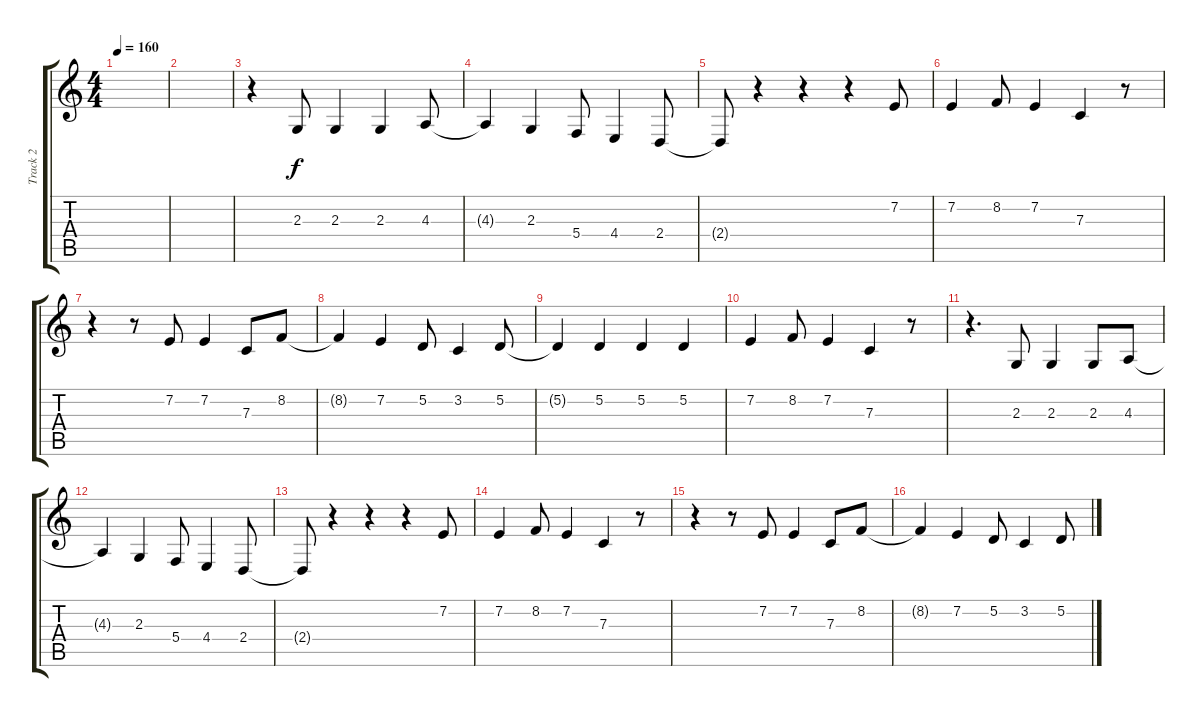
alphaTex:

\track ("Track 2" "Track 2") {instrument englishhorn}
\staff {score tabs}
\tuning (D4 A3 F3 C3 G2 D2) {hide}
\ts (4 4)
\tempo 160
\clef g2
\ks c
|
|
r.4 2.3.8 2.3.4 2.3.4 4.3.8 |
4.3{t}.4 2.3.4 5.4.8 4.4.4 2.4.8 |
2.4{t}.8 r.4 r.4 r.4 7.2.8 |
7.2.4 8.2.8 7.2.4 7.3.4 r.8 |
r.4 r.8 7.2.8 7.2.4 7.3.8 8.2.8 |
8.2{t}.4 7.2.4 5.2.8 3.2.4 5.2.8 |
5.2{t}.4 5.2.4 5.2.4 5.2.4 |
7.2.4 8.2.8 7.2.4 7.3.4 r.8 |
r.4{d} 2.3.8 2.3.4 2.3.8 4.3.8 |
4.3{t}.4 2.3.4 5.4.8 4.4.4 2.4.8 |
2.4{t}.8 r.4 r.4 r.4 7.2.8 |
7.2.4 8.2.8 7.2.4 7.3.4 r.8 |
r.4 r.8 7.2.8 7.2.4 7.3.8 8.2.8 |
8.2{t}.4 7.2.4 5.2.8 3.2.4 5.2.8
